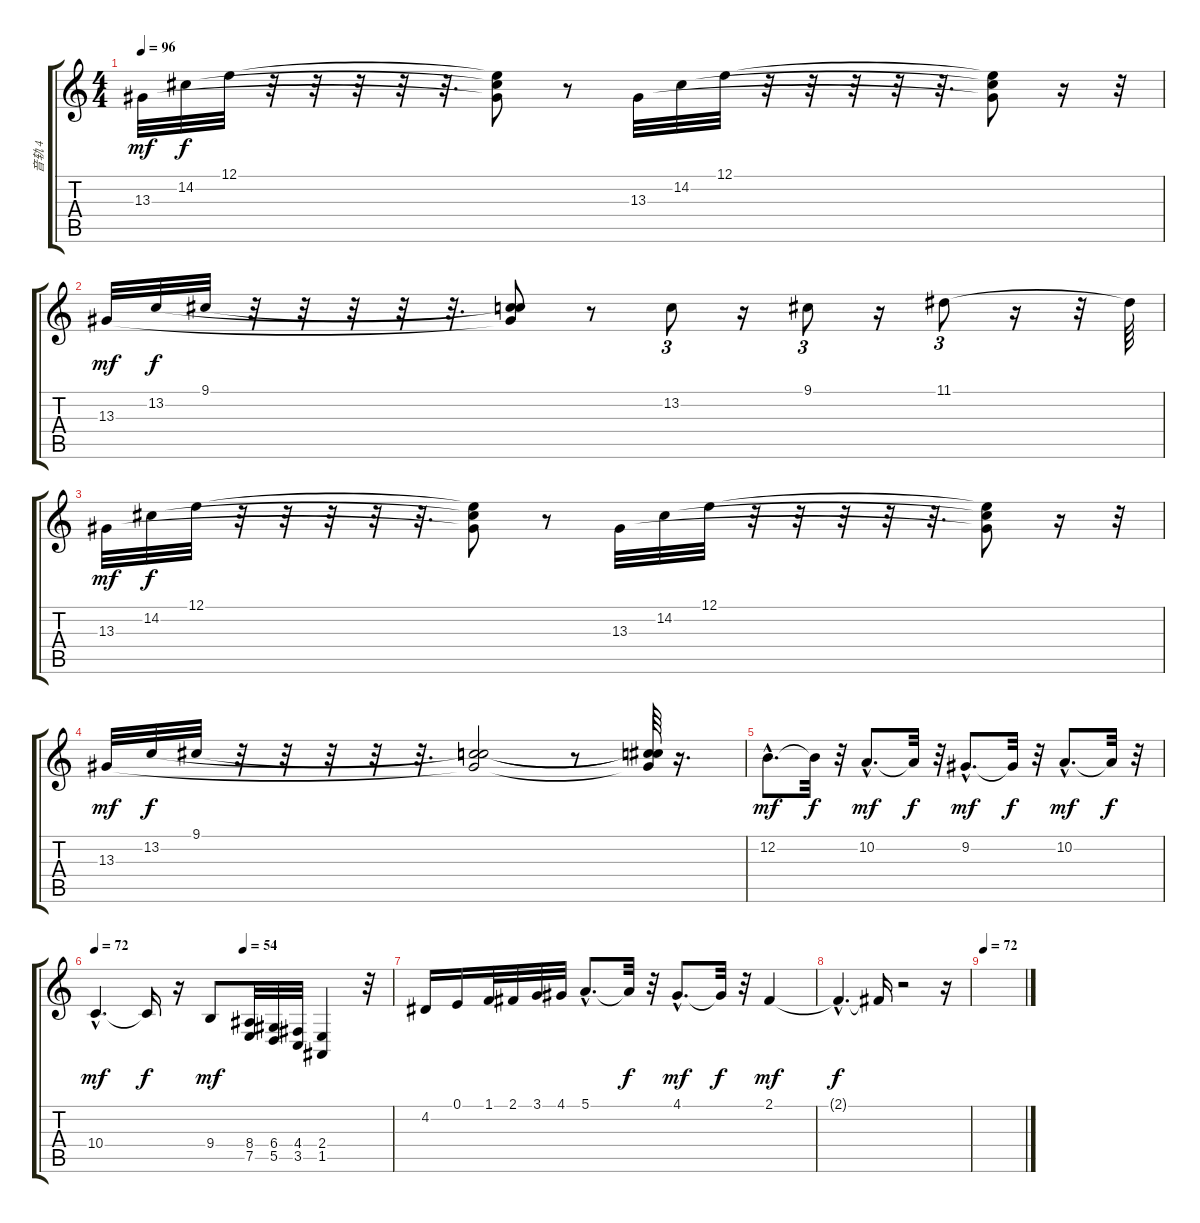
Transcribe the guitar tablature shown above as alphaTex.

\track ("音轨 4" "音轨 4") {instrument acousticgrandpiano}
\staff {score tabs}
\tuning (E4 B3 G3 D3 A2 E2) {hide}
\ts (4 4)
\tempo 96
\clef g2
\ks c
13.3.32{dy mf instrument acousticgrandpiano} 14.2.32{dy f} 12.1.32 r.32 r.32 r.32 r.32 r.32{d} (12.1{t} 14.2{t} 13.3{t}).8 r.8 13.3.32 14.2.32 12.1.32 r.32 r.32 r.32 r.32 r.32{d} (12.1{t} 14.2{t} 13.3{t}).8 r.16 r.32 |
13.3.32{dy mf} 13.2.32{dy f} 9.1.32 r.32 r.32 r.32 r.32 r.32{d} (9.1{t} 13.2{t} 13.3{t}).8 r.8 13.2.8{tu (3 2)} r.16 9.1.8{tu (3 2)} r.16 11.1.8{tu (3 2)} r.16 r.32 11.1{t}.64 |
13.3.32{dy mf} 14.2.32{dy f} 12.1.32 r.32 r.32 r.32 r.32 r.32{d} (12.1{t} 14.2{t} 13.3{t}).8 r.8 13.3.32 14.2.32 12.1.32 r.32 r.32 r.32 r.32 r.32{d} (12.1{t} 14.2{t} 13.3{t}).8 r.16 r.32 |
13.3.32{dy mf} 13.2.32{dy f} 9.1.32 r.32 r.32 r.32 r.32 r.32{d} (9.1{t} 13.2{t} 13.3{t}).2 r.8 (9.1{t} 13.2{t} 13.3{t}).64 r.16{d} |
12.2{hac}.8{d dy mf} 12.2{t}.32{dy f} r.32 10.2{hac}.8{d dy mf} 10.2{t}.32{dy f} r.32 9.2{hac}.8{d dy mf} 9.2{t}.32{dy f} r.32 10.2{hac}.8{d dy mf} 10.2{t}.32{dy f} r.32 |
\tempo 72
\tempo (54 0.5)
10.4{hac}.4{d dy mf} 10.4{t}.16{dy f} r.16 9.4.8{dy mf} (8.4 7.5).32 (6.4 5.5).32 (4.4 3.5).32 (2.4 1.5).4 r.32 |
4.2.16 0.1.16 1.1.32 2.1.32 3.1.32 4.1.32 5.1{hac}.8{d} 5.1{t}.32{dy f} r.32 4.1{hac}.8{d dy mf} 4.1{t}.32{dy f} r.32 2.1.4{dy mf} |
2.1{hac t}.4{d dy f} 2.1{t}.16 r.2 r.16 |
\tempo 72
